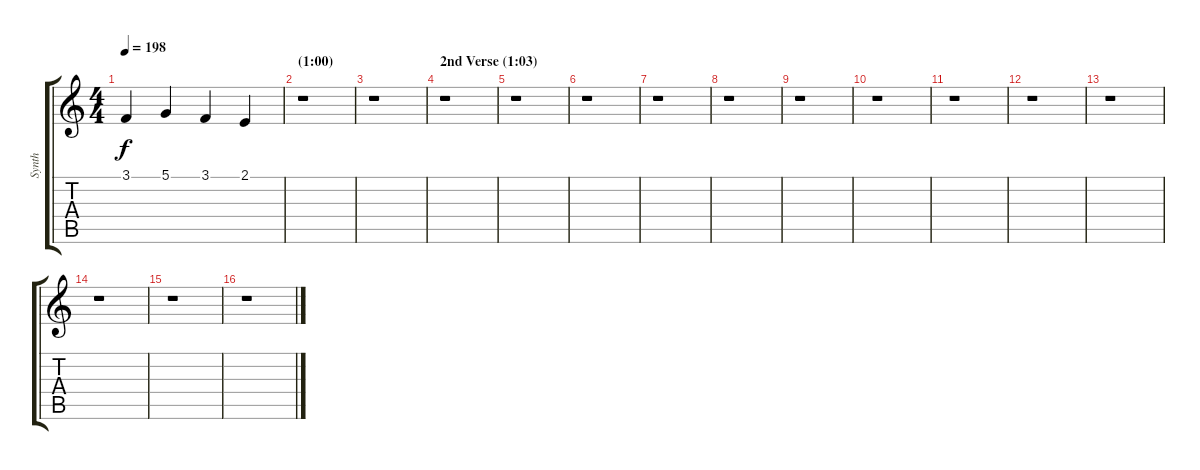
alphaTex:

\track ("Synth" "Synth") {instrument stringensemble1}
\staff {score tabs}
\tuning (D4 A3 F3 C3 G2 C2) {hide}
\ts (4 4)
\tempo 198
\clef g2
\ks c
3.1.4{dy f} 5.1.4 3.1.4 2.1.4 |
\section ("" "(1:00)")
r.1 |
r.1 |
\section ("" "2nd Verse (1:03)")
r.1 |
r.1 |
r.1 |
r.1 |
r.1 |
r.1 |
r.1 |
r.1 |
r.1 |
r.1 |
r.1 |
r.1 |
r.1
